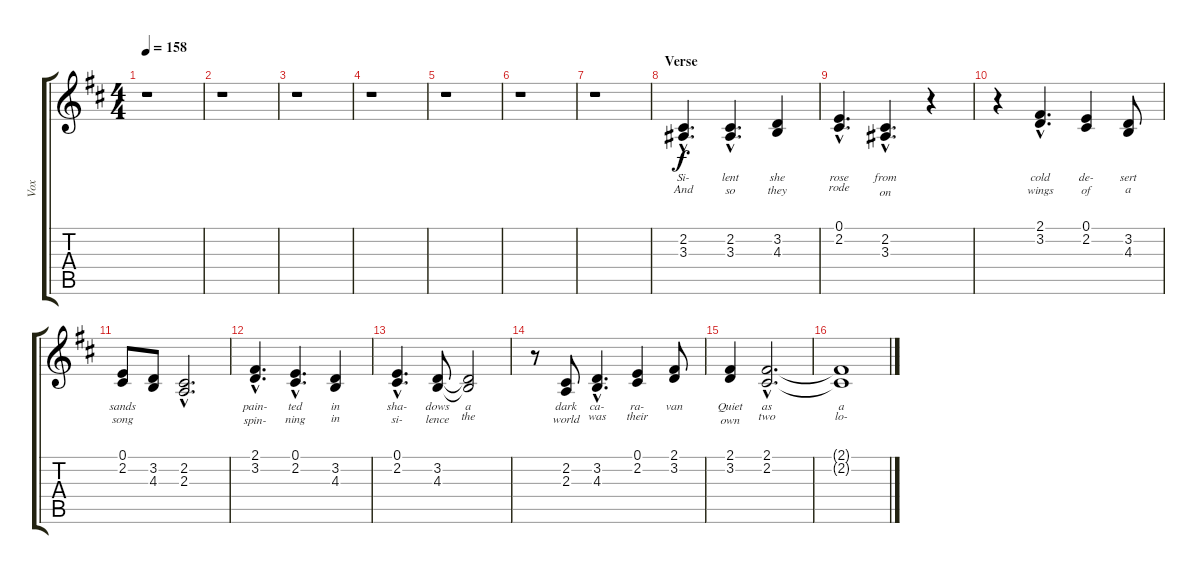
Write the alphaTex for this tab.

\track ("Vox" "Vox") {instrument violin}
\staff {score tabs}
\tuning (E4 B3 G3 D3 A2 E2) {hide}
\ts (4 4)
\tempo 158
\clef g2
\ks d
r.1{dy f} |
r.1 |
r.1 |
r.1 |
r.1 |
r.1 |
r.1 |
\section ("" "Verse")
(2.2{hac} 3.3{hac}).4{d lyrics (0 "Si-") lyrics (1 "And") lyrics (2 "") lyrics (3 "") lyrics (4 "")} (2.2{hac} 3.3{hac}).4{d lyrics (0 "lent") lyrics (1 "so") lyrics (2 "") lyrics (3 "") lyrics (4 "")} (3.2 4.3).4{lyrics (0 "she") lyrics (1 "they") lyrics (2 "") lyrics (3 "") lyrics (4 "")} |
(0.1{hac} 2.2{hac}).4{d lyrics (0 "rose") lyrics (1 "rode") lyrics (2 "") lyrics (3 "") lyrics (4 "")} (2.2{hac} 3.3{hac}).4{d lyrics (0 "from") lyrics (1 "on") lyrics (2 "") lyrics (3 "") lyrics (4 "")} r.4 |
r.4 (2.1{hac} 3.2{hac}).4{d lyrics (0 "cold") lyrics (1 "wings") lyrics (2 "") lyrics (3 "") lyrics (4 "")} (0.1 2.2).4{lyrics (0 "de-") lyrics (1 "of") lyrics (2 "") lyrics (3 "") lyrics (4 "")} (3.2 4.3).8{lyrics (0 "sert") lyrics (1 "a") lyrics (2 "") lyrics (3 "") lyrics (4 "")} |
(0.1 2.2).8{lyrics (0 "sands") lyrics (1 "song") lyrics (2 "") lyrics (3 "") lyrics (4 "")} (3.2 4.3).8{lyrics (0 "") lyrics (1 "") lyrics (2 "") lyrics (3 "") lyrics (4 "")} (2.2{hac} 2.3{hac}).2{d lyrics (0 "") lyrics (1 "") lyrics (2 "") lyrics (3 "") lyrics (4 "")} |
(2.1{hac} 3.2{hac}).4{d lyrics (0 "pain-") lyrics (1 "spin-") lyrics (2 "") lyrics (3 "") lyrics (4 "")} (0.1{hac} 2.2{hac}).4{d lyrics (0 "ted") lyrics (1 "ning") lyrics (2 "") lyrics (3 "") lyrics (4 "")} (3.2 4.3).4{lyrics (0 "in") lyrics (1 "in") lyrics (2 "") lyrics (3 "") lyrics (4 "")} |
(0.1{hac} 2.2{hac}).4{d lyrics (0 "sha-") lyrics (1 "si-") lyrics (2 "") lyrics (3 "") lyrics (4 "")} (3.2 4.3).8{lyrics (0 "dows") lyrics (1 "lence") lyrics (2 "") lyrics (3 "") lyrics (4 "")} (3.2{t} 4.3{t}).2{lyrics (0 "a") lyrics (1 "the") lyrics (2 "") lyrics (3 "") lyrics (4 "")} |
r.8 (2.2 2.3).8{lyrics (0 "dark") lyrics (1 "world") lyrics (2 "") lyrics (3 "") lyrics (4 "")} (3.2{hac} 4.3{hac}).4{d lyrics (0 "ca-") lyrics (1 "was") lyrics (2 "") lyrics (3 "") lyrics (4 "")} (0.1 2.2).4{lyrics (0 "ra-") lyrics (1 "their") lyrics (2 "") lyrics (3 "") lyrics (4 "")} (2.1 3.2).8{lyrics (0 "van") lyrics (1 "") lyrics (2 "") lyrics (3 "") lyrics (4 "")} |
(2.1 3.2).4{lyrics (0 "Quiet") lyrics (1 "own") lyrics (2 "") lyrics (3 "") lyrics (4 "")} (2.1{hac} 2.2{hac}).2{d lyrics (0 "as") lyrics (1 "two") lyrics (2 "") lyrics (3 "") lyrics (4 "")} |
(2.1{t} 2.2{t}).1{lyrics (0 "a") lyrics (1 "lo-") lyrics (2 "") lyrics (3 "") lyrics (4 "")}
